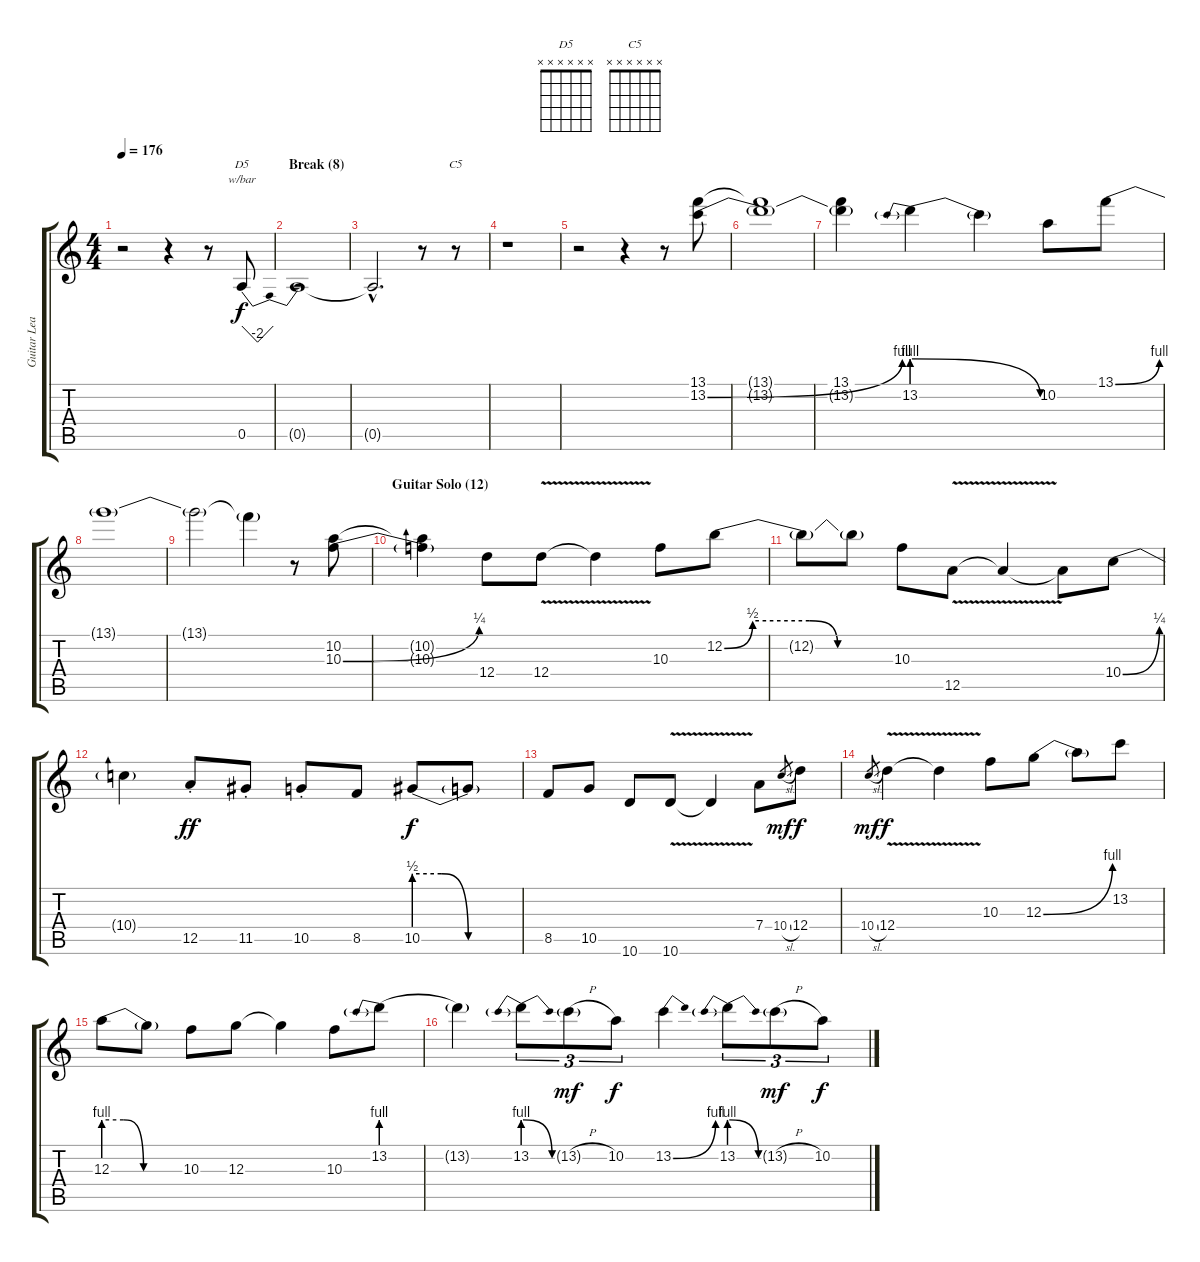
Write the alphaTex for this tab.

\track ("Guitar Lead" "Guitar Lea") {instrument overdrivenguitar}
\staff {score tabs}
\tuning (E4 B3 G3 D3 A2 E2) {hide}
\chord ("D5" x x x x x x)
\chord ("C5" x x x x x x)
\ts (4 4)
\tempo 176
\clef g2
\ks c
r.2{dy f} r.4 r.8 0.5.8{tbe (dip default 0 0 30 -8 60 0) ch "D5"} |
\section ("" "Break (8)")
0.5{t}.1 |
0.5{hac t}.2{d} r.8 r.8{ch "C5"} |
r.1 |
r.2 r.4 r.8 (13.1 13.2{be (bend 0 0 60 4)}).8 |
(13.1{t} 13.2{t}).1 |
(13.1 13.2{t}).4 13.2{be (prebendrelease 0 4 60 0)}.4 13.2{t}.4 10.2.8 13.1{be (bend 0 0 60 4)}.8 |
13.1{t}.1 |
13.1{t}.2 13.1{t}.4 r.8 (10.2 10.3{be (bend 0 0 60 1)}).8 |
\section ("" "Guitar Solo (12)")
(10.2{t} 10.3{t}).4 12.4.8 12.4{v}.8 12.4{t}.4 10.3.8 12.2{be (custom 0 0 10 2 30 2 40 0 60 0)}.8 |
12.2{t}.8 12.2{t}.8 10.3.8 12.5{v}.8 12.5{t}.4 12.5{t}.8 10.4{be (bend 0 0 60 1)}.8 |
10.4{t}.4 12.5{st}.8{dy ff} 11.5{st}.8 10.5{st}.8 8.5.8 10.5{be (custom 0 2 15 2 30 0 60 0)}.8{dy f} 10.5{t}.8 |
8.5.8 10.5.8 10.6.8 10.6{v}.8 10.6{t}.4 7.4.8 10.4{sl}.8{gr dy mf} 12.4.8{dy f} |
10.4{sl}.8{gr dy mf} 12.4{v}.4{dy f} 12.4{t}.4 10.3.8 12.3{be (bend 0 0 60 4)}.8 12.3{t}.8 13.2.8 |
12.3{be (custom 0 4 15 4 30 0 60 0)}.8 12.3{t}.8 10.3.8 12.3.8 12.3{t}.4 10.3.8 13.2{be (prebend 0 4 60 4)}.8 |
13.2{t}.4 13.2{be (prebendrelease 0 4 60 0)}.8{tu (3 2)} 13.2{h g}.8{tu (3 2) dy mf} 10.2.8{tu (3 2) dy f} 13.2{be (bend 0 0 60 4)}.4 13.2{be (prebendrelease 0 4 60 0)}.8{tu (3 2)} 13.2{h g}.8{tu (3 2) dy mf} 10.2.8{tu (3 2) dy f}
